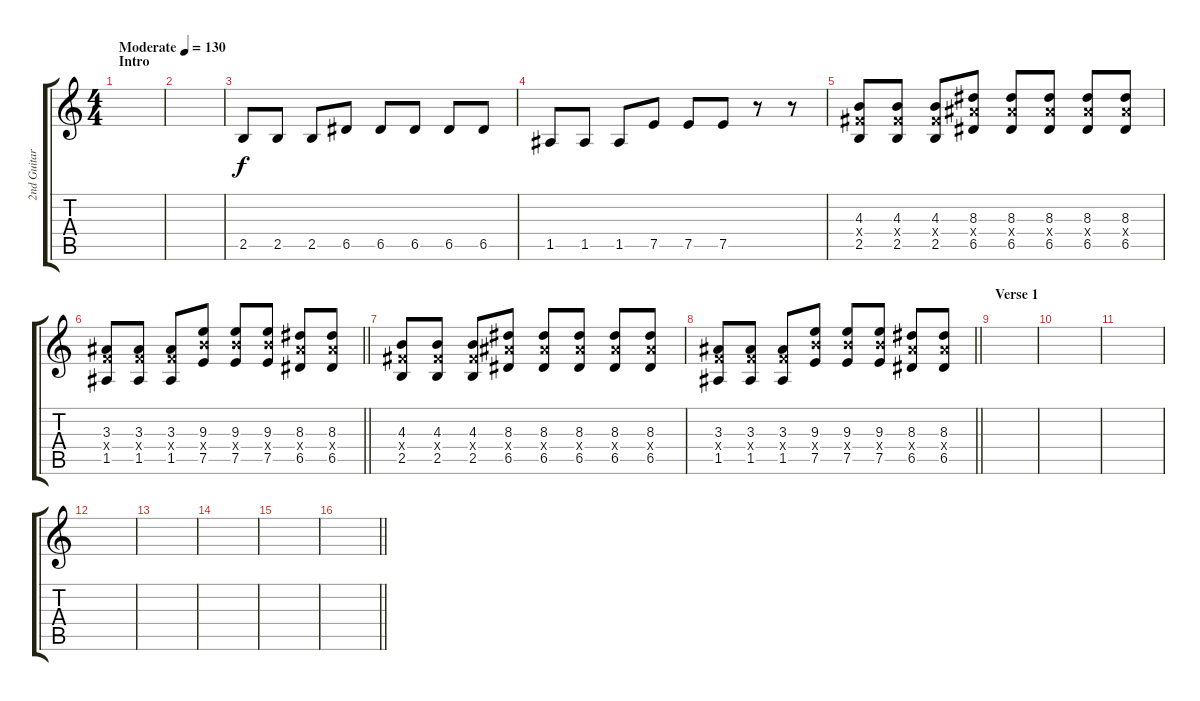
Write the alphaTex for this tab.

\track ("2nd Guitar" "2nd Guitar") {instrument overdrivenguitar}
\staff {score tabs}
\tuning (E4 B3 G3 D3 A2 E2) {hide}
\ts (4 4)
\section ("" "Intro")
\tempo (130 "Moderate")
\clef g2
\ks c
|
|
2.5.8 2.5.8 2.5.8 6.5.8 6.5.8 6.5.8 6.5.8 6.5.8 |
1.5.8 1.5.8 1.5.8 7.5.8 7.5.8 7.5.8 r.8 r.8 |
(4.3 4.4{x} 2.5).8{dy f} (4.3 4.4{x} 2.5).8 (4.3 4.4{x} 2.5).8 (8.3 8.4{x} 6.5).8 (8.3 8.4{x} 6.5).8 (8.3 8.4{x} 6.5).8 (8.3 8.4{x} 6.5).8 (8.3 8.4{x} 6.5).8 |
\barLineRight lightlight
(3.3 3.4{x} 1.5).8 (3.3 3.4{x} 1.5).8 (3.3 3.4{x} 1.5).8 (9.3 9.4{x} 7.5).8 (9.3 9.4{x} 7.5).8 (9.3 9.4{x} 7.5).8 (8.3 8.4{x} 6.5).8 (8.3 8.4{x} 6.5).8 |
(4.3 4.4{x} 2.5).8 (4.3 4.4{x} 2.5).8 (4.3 4.4{x} 2.5).8 (8.3 8.4{x} 6.5).8 (8.3 8.4{x} 6.5).8 (8.3 8.4{x} 6.5).8 (8.3 8.4{x} 6.5).8 (8.3 8.4{x} 6.5).8 |
\barLineRight lightlight
(3.3 3.4{x} 1.5).8 (3.3 3.4{x} 1.5).8 (3.3 3.4{x} 1.5).8 (9.3 9.4{x} 7.5).8 (9.3 9.4{x} 7.5).8 (9.3 9.4{x} 7.5).8 (8.3 8.4{x} 6.5).8 (8.3 8.4{x} 6.5).8 |
\section ("" "Verse 1")
|
|
|
|
|
|
|
\barLineRight lightlight
